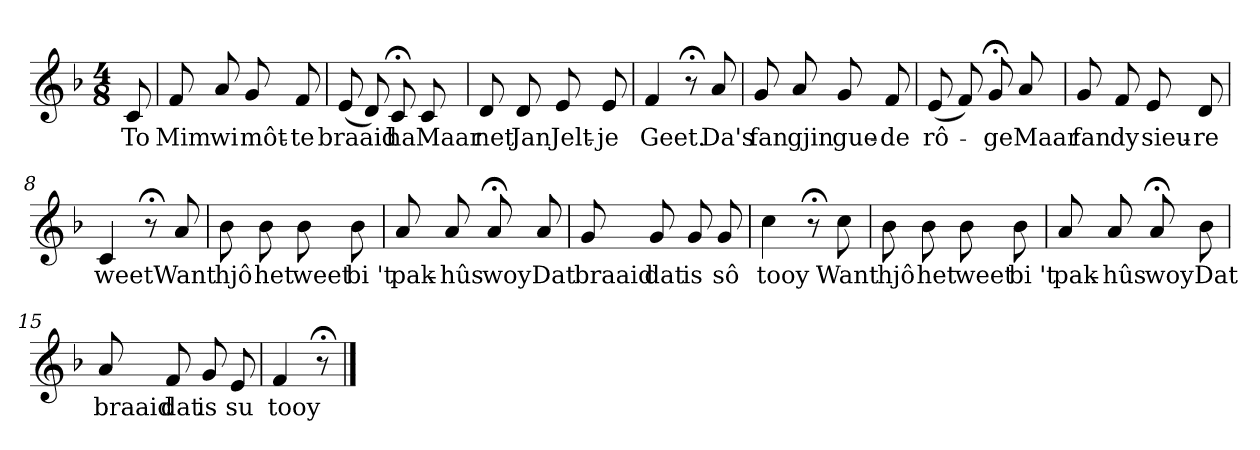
**kern	**text
*part1	*part1
*staff1	*staff1
*k[b-]	*
*F:	*
*M4/8	*
*MM120	*
=	=
8c	To
=1	=1
8f	Mim
8a	wi
8g	môt-
8f	-te
=2	=2
(8e	braaid
8d)	.
8c;<	ha
8c	Maar
=3	=3
8d	net
8d	Jan
8e	Jelt-
8e	-je
=4	=4
4f	Geet.
8r;<	.
8a	Da's
=5	=5
8g	fan
8a	gjin
8g	gue-
8f	-de
=6	=6
(8e	rô-
8f)	.
8g;<	-ge
8a	Maar
=7	=7
8g	fan
8f	dy
8e	sieu-
8d	-re
=8	=8
4c	weet
8r;<	.
8a	Want
=9	=9
8b-	hjô
8b-	het
8b-	weet
8b-	bi 't
=10	=10
8a	pak-
8a	-hûs
8a;<	woy
8a	Dat
=11	=11
8g	braaid
8g	dat
8g	is
8g	sô
=12	=12
4cc	tooy
8r;<	.
8cc	Want
=13	=13
8b-	hjô
8b-	het
8b-	weet
8b-	bi 't
=14	=14
8a	pak-
8a	-hûs
8a;<	woy
8b-	Dat
=15	=15
8a	braaid
8f	dat
8g	is
8e	su
=16	=16
4f	tooy
8r;<	.
==	==
*-	*-
